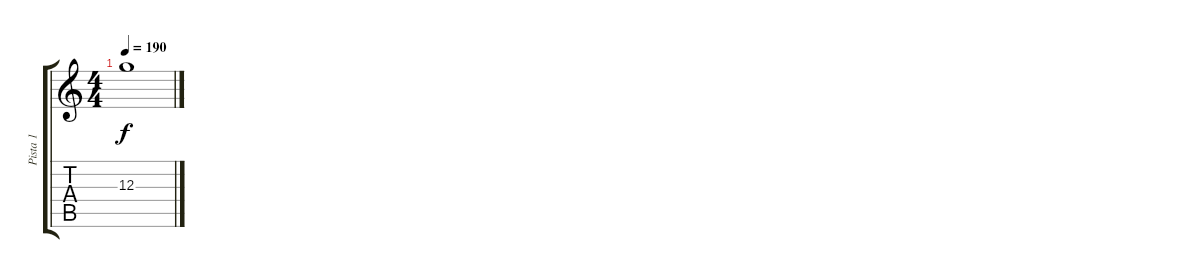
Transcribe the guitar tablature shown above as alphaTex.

\track ("Pista 1" "Pista 1") {instrument distortionguitar}
\staff {score tabs}
\tuning (E4 B3 G3 D3 A2 E2) {hide}
\ts (4 4)
\tempo 190
\clef g2
\ks c
12.3{t}.1{dy f}
